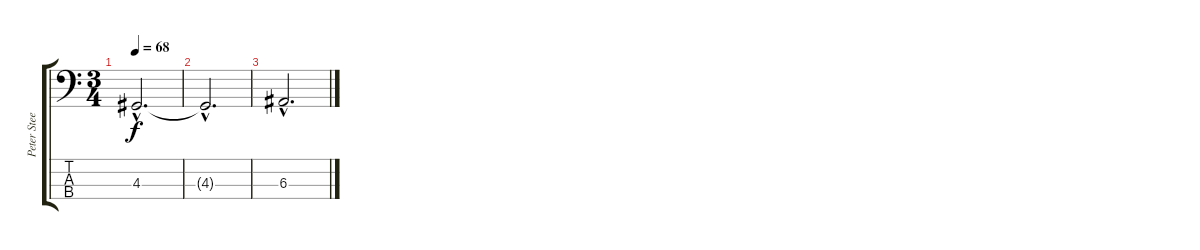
\track ("Peter Steele" "Peter Stee") {instrument electricbasspick}
\staff {score tabs}
\tuning (D2 A1 E1 B0) {hide}
\ts (3 4)
\tempo 68
\clef f4
\ks c
4.3{hac}.2{d dy f volume 0} |
4.3{hac t}.2{d} |
6.3{hac}.2{d}
